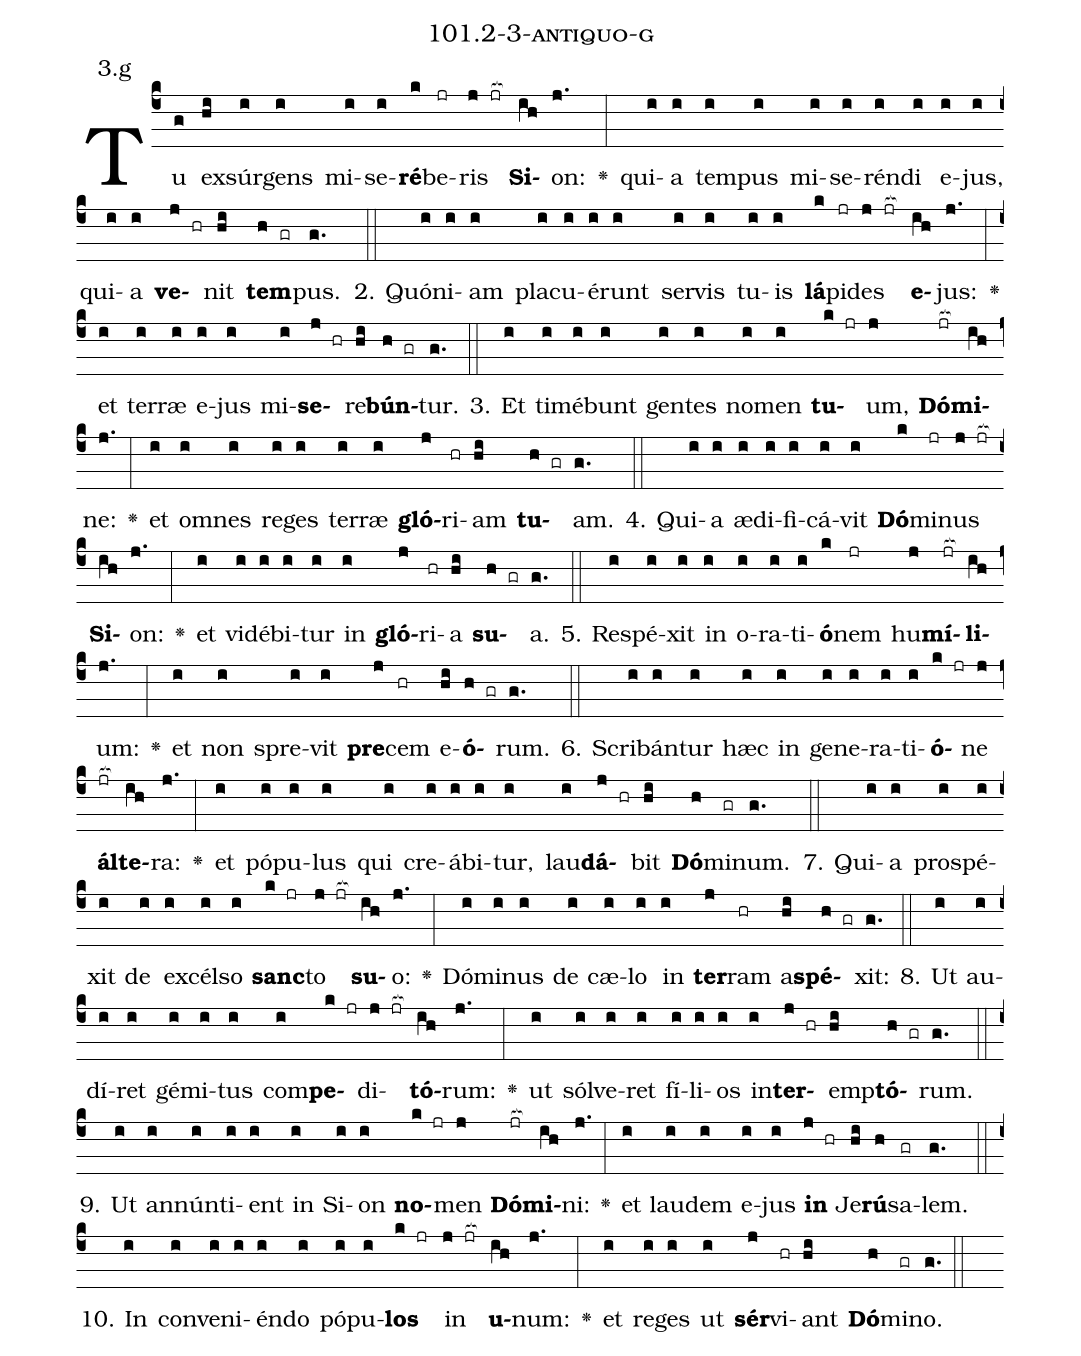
name: 101.2-3-antiquo-g;
annotation: 3.g;
%%
(c4)Tu(g) ex(hi)súr(i)gens(i) mi(i)se(i)<b>ré</b>(k)be(jr)ris(j jr[ocb:1{]) <b>Si</b>(ih[ocb:0}])on:(j.) <v>\greheightstar</v>(:) qui(i)a(i) tem(i)pus(i) mi(i)se(i)rén(i)di(i) e(i)jus,(i) qui(i)a(i) <b>ve</b>(j hr)nit(hi) <b>tem</b>(h gr)pus.(g.) (::)
2. Quón(i)i(i)am(i) pla(i)cu(i)é(i)runt(i) ser(i)vis(i) tu(i)is(i) <b>lá</b>(k)pi(jr)des(j jr[ocb:1{]) <b>e</b>(ih[ocb:0}])jus:(j.) <v>\greheightstar</v>(:) et(i) ter(i)ræ(i) e(i)jus(i) mi(i)<b>se</b>(j hr)re(hi)<b>bún</b>(h gr)tur.(g.) (::)
3. Et(i) ti(i)mé(i)bunt(i) gen(i)tes(i) no(i)men(i) <b>tu</b>(k jr)um,(j) <b>Dó</b>(jr[ocb:1{])<b>mi</b>(ih[ocb:0}])ne:(j.) <v>\greheightstar</v>(:) et(i) om(i)nes(i) re(i)ges(i) ter(i)ræ(i) <b>gló</b>(j)ri(hr)am(hi) <b>tu</b>(h gr)am.(g.) (::)
4. Qui(i)a(i) æ(i)di(i)fi(i)cá(i)vit(i) <b>Dó</b>(k)mi(jr)nus(j jr[ocb:1{]) <b>Si</b>(ih[ocb:0}])on:(j.) <v>\greheightstar</v>(:) et(i) vi(i)dé(i)bi(i)tur(i) in(i) <b>gló</b>(j)ri(hr)a(hi) <b>su</b>(h gr)a.(g.) (::)
5. Re(i)spé(i)xit(i) in(i) o(i)ra(i)ti(i)<b>ó</b>(k)nem(jr) hu(j)<b>mí</b>(jr[ocb:1{])<b>li</b>(ih[ocb:0}])um:(j.) <v>\greheightstar</v>(:) et(i) non(i) spre(i)vit(i) <b>pre</b>(j)cem(hr) e(hi)<b>ó</b>(h gr)rum.(g.) (::)
6. Scri(i)bán(i)tur(i) hæc(i) in(i) ge(i)ne(i)ra(i)ti(i)<b>ó</b>(k jr)ne(j) <b>ál</b>(jr[ocb:1{])<b>te</b>(ih[ocb:0}])ra:(j.) <v>\greheightstar</v>(:) et(i) pó(i)pu(i)lus(i) qui(i) cre(i)á(i)bi(i)tur,(i) lau(i)<b>dá</b>(j hr)bit(hi) <b>Dó</b>(h)mi(gr)num.(g.) (::)
7. Qui(i)a(i) pro(i)spé(i)xit(i) de(i) ex(i)cél(i)so(i) <b>sanc</b>(k jr)to(j jr[ocb:1{]) <b>su</b>(ih[ocb:0}])o:(j.) <v>\greheightstar</v>(:) Dó(i)mi(i)nus(i) de(i) cæ(i)lo(i) in(i) <b>ter</b>(j)ram(hr) a(hi)<b>spé</b>(h gr)xit:(g.) (::)
8. Ut(i) au(i)dí(i)ret(i) gé(i)mi(i)tus(i) com(i)<b>pe</b>(k jr)di(j jr[ocb:1{])<b>tó</b>(ih[ocb:0}])rum:(j.) <v>\greheightstar</v>(:) ut(i) sól(i)ve(i)ret(i) fí(i)li(i)os(i) in(i)<b>ter</b>(j hr)emp(hi)<b>tó</b>(h gr)rum.(g.) (::)
9. Ut(i) an(i)nún(i)ti(i)ent(i) in(i) Si(i)on(i) <b>no</b>(k jr)men(j) <b>Dó</b>(jr[ocb:1{])<b>mi</b>(ih[ocb:0}])ni:(j.) <v>\greheightstar</v>(:) et(i) lau(i)dem(i) e(i)jus(i) <b>in</b>(j hr) Je(hi)<b>rú</b>(h)sa(gr)lem.(g.) (::)
10. In(i) con(i)ve(i)ni(i)én(i)do(i) pó(i)pu(i)<b>los</b>(k jr) in(j jr[ocb:1{]) <b>u</b>(ih[ocb:0}])num:(j.) <v>\greheightstar</v>(:) et(i) re(i)ges(i) ut(i) <b>sér</b>(j)vi(hr)ant(hi) <b>Dó</b>(h)mi(gr)no.(g.) (::)
